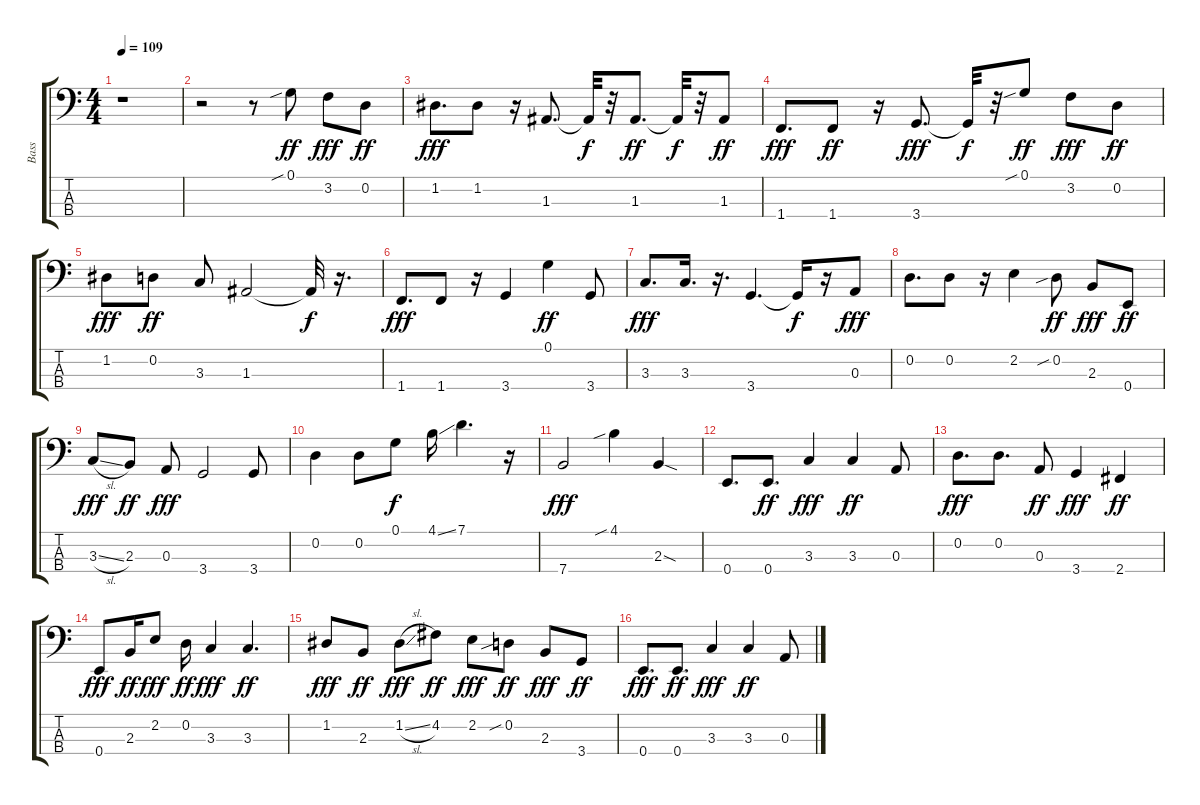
\track ("Bass" "Bass") {instrument acousticguitarnylon}
\staff {score tabs}
\tuning (G2 D2 A1 E1) {hide}
\ts (4 4)
\tempo 109
\clef f4
\ks c
r.1{dy ff} |
r.2 r.8 0.1{sib}.8 3.2.8{dy fff} 0.2.8{dy ff} |
1.2.8{d dy fff} 1.2.8 r.16 1.3.8{d} 1.3{t}.32{dy f} r.32 1.3.8{d dy ff} 1.3{t}.32{dy f} r.32 1.3.8{dy ff} |
1.4.8{d dy fff} 1.4.8{dy ff} r.16 3.4.8{d dy fff} 3.4{t}.32{dy f} r.32 0.1{sib}.8{dy ff} 3.2.8{dy fff} 0.2.8{dy ff} |
1.2.8{dy fff} 0.2.8{dy ff} 3.3.8 1.3.2 1.3{t}.32{dy f} r.16{d} |
1.4.8{d dy fff} 1.4.8 r.16 3.4.4 0.1.4{dy ff} 3.4.8 |
3.3.8{d dy fff} 3.3.16{d} r.16{d} 3.4.4{d} 3.4{t}.16{dy f} r.16 0.3.8{dy fff} |
0.2.8{d} 0.2.8 r.16 2.2.4 0.2{sib}.8{dy ff} 2.3.8{dy fff} 0.4.8{dy ff} |
3.3{sl}.8{dy fff} 2.3.8{dy ff} 0.3.8{dy fff} 3.4.2 3.4.8 |
0.2.4 0.2.8 0.1.8{dy f} 4.1{ss}.16 7.1.4{d} r.16 |
7.4.2{dy fff} 4.1{sib}.4 2.3{sod}.4 |
0.4.8{d} 0.4.8{d dy ff} 3.3.4{dy fff} 3.3.4{dy ff} 0.3.8 |
0.2.8{d dy fff} 0.2.8{d} 0.3.8{dy ff} 3.4.4{dy fff} 2.4.4{dy ff} |
0.4.8{dy fff} 2.3.16{dy ff} 2.2.8{dy fff} 0.2.16{dy ff} 3.3.4{dy fff} 3.3.4{d dy ff} |
1.2.8{dy fff} 2.3.8{dy ff} 1.2{sl}.8{dy fff} 4.2.8{dy ff} 2.2.8{dy fff} 0.2{sib}.8{dy ff} 2.3.8{dy fff} 3.4.8{dy ff} |
0.4.8{d dy fff} 0.4.8{d dy ff} 3.3.4{dy fff} 3.3.4{dy ff} 0.3.8
